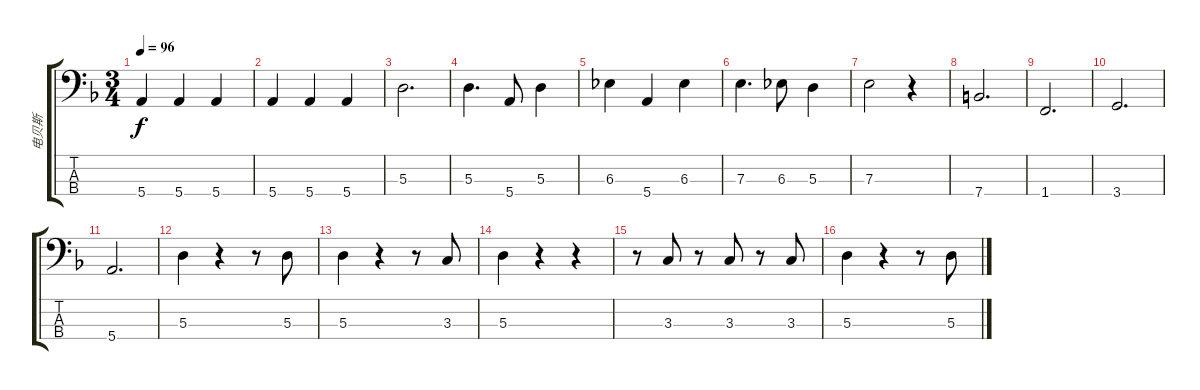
\track ("电贝斯" "电贝斯") {instrument electricbassfinger}
\staff {score tabs}
\tuning (G2 D2 A1 E1) {hide}
\ts (3 4)
\tempo 96
\clef f4
\ks f
5.4.4{dy f} 5.4.4 5.4.4 |
5.4.4 5.4.4 5.4.4 |
5.3.2{d volume 16} |
5.3.4{d} 5.4.8 5.3.4 |
6.3.4 5.4.4 6.3.4 |
7.3.4{d} 6.3.8 5.3.4 |
7.3.2 r.4 |
7.4.2{d} |
1.4.2{d} |
3.4.2{d} |
5.4.2{d} |
5.3.4{volume 13} r.4 r.8 5.3.8 |
5.3.4 r.4 r.8 3.3.8 |
5.3.4 r.4 r.4 |
r.8 3.3.8 r.8 3.3.8 r.8 3.3.8 |
5.3.4 r.4 r.8 5.3.8
